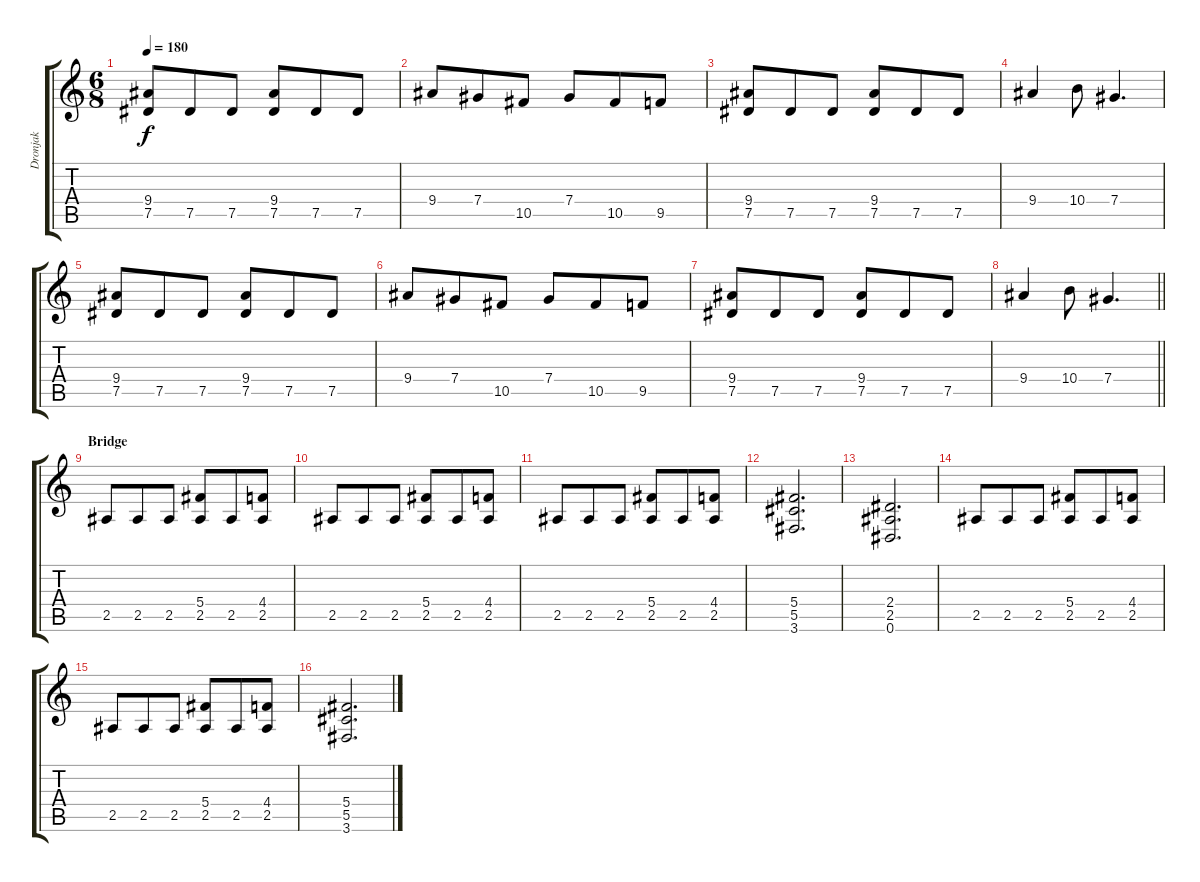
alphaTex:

\track ("Dronjak" "Dronjak") {instrument overdrivenguitar}
\staff {score tabs}
\tuning (Eb4 Bb3 Gb3 Db3 Ab2 Eb2) {hide}
\ts (6 8)
\tempo 180
\clef g2
\ks c
(9.4 7.5).8{dy f} 7.5.8 7.5.8 (9.4 7.5).8 7.5.8 7.5.8 |
9.4.8 7.4.8 10.5.8 7.4.8 10.5.8 9.5.8 |
(9.4 7.5).8 7.5.8 7.5.8 (9.4 7.5).8 7.5.8 7.5.8 |
9.4.4 10.4.8 7.4.4{d} |
(9.4 7.5).8 7.5.8 7.5.8 (9.4 7.5).8 7.5.8 7.5.8 |
9.4.8 7.4.8 10.5.8 7.4.8 10.5.8 9.5.8 |
(9.4 7.5).8 7.5.8 7.5.8 (9.4 7.5).8 7.5.8 7.5.8 |
\barLineRight lightlight
9.4.4 10.4.8 7.4.4{d} |
\section ("" "Bridge")
2.5.8 2.5.8 2.5.8 (5.4 2.5).8 2.5.8 (4.4 2.5).8 |
2.5.8 2.5.8 2.5.8 (5.4 2.5).8 2.5.8 (4.4 2.5).8 |
2.5.8 2.5.8 2.5.8 (5.4 2.5).8 2.5.8 (4.4 2.5).8 |
(5.4 5.5 3.6).2{d} |
(2.4 2.5 0.6).2{d} |
2.5.8 2.5.8 2.5.8 (5.4 2.5).8 2.5.8 (4.4 2.5).8 |
2.5.8 2.5.8 2.5.8 (5.4 2.5).8 2.5.8 (4.4 2.5).8 |
(5.4 5.5 3.6).2{d}
